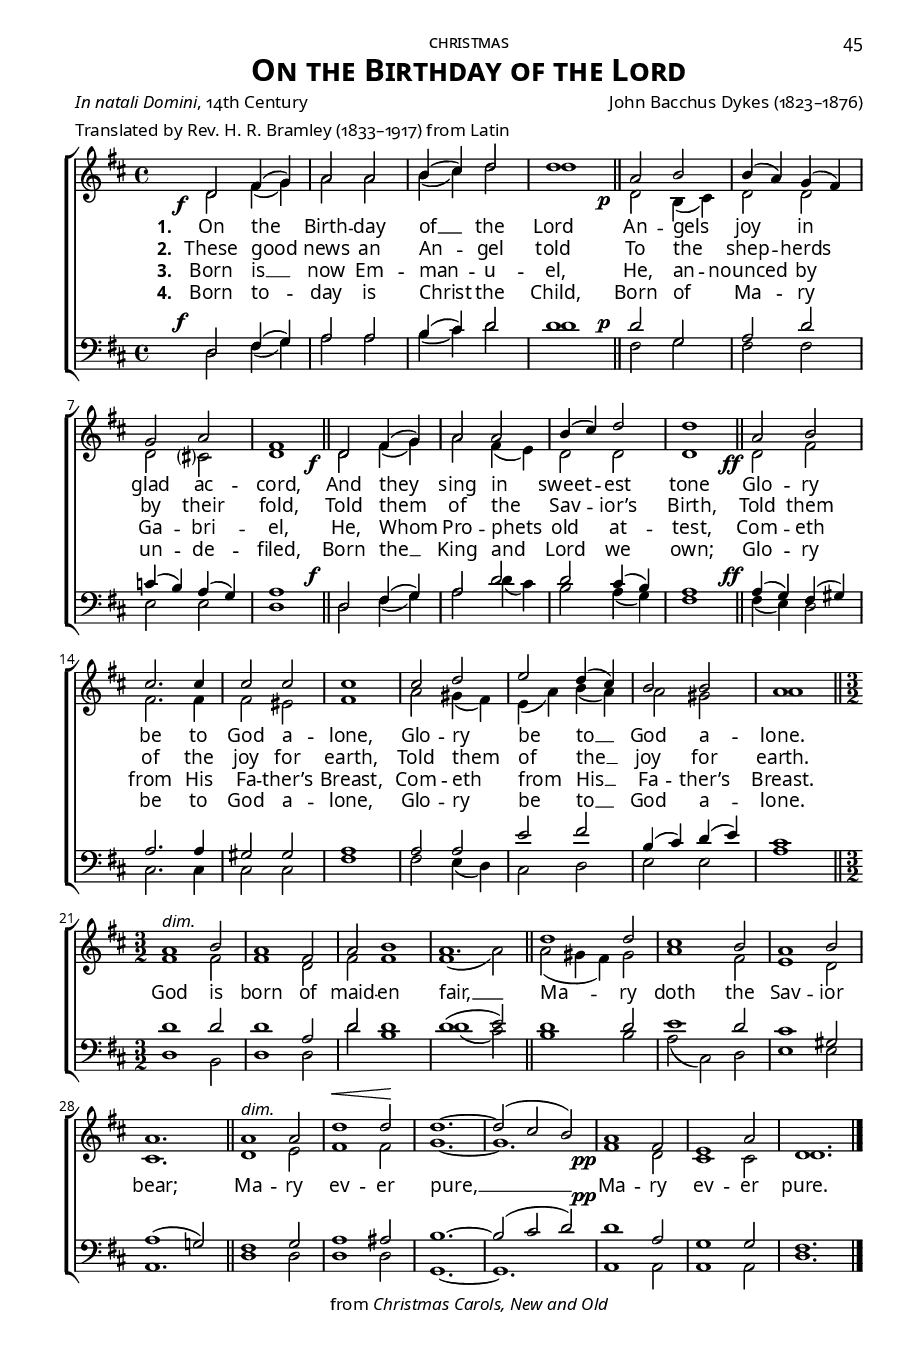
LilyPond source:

\version "2.14.2"
\include "util.ly"
\header {
  title = \markup{\override #'(font-name . "Garamond Premier Pro Semibold"){ \abs-fontsize #15 \smallCapsOldStyle"On the Birthday of the Lord"}}
  poet = \markup\concat{\italic"In natali Domini" \oldStyleNum", 14th Century"}
  meter = \markup\oldStyleNum"Translated by Rev. H. R. Bramley (1833–1917) from Latin"
  composer = \markup\oldStyleNum"John Bacchus Dykes (1823–1876)"
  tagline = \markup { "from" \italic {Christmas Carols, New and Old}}
}
\paper {
  %print-all-headers = ##f
  paper-height = 9\in
  paper-width = 6\in
  indent = 0\in
  %system-system-spacing = #'((basic-distance . 10) (padding . 0))
  system-system-spacing =
    #'((basic-distance . 0)
       (minimum-distance . 0)
       (padding . -15)
       (stretchability . 100))
  ragged-last-bottom = ##f
  ragged-bottom = ##f
  two-sided = ##t
  inner-margin = 0.5\in
  outer-margin = 0.25\in
  top-margin = 0.25\in
  bottom-margin = 0.25\in
  first-page-number = #045
  print-first-page-number = ##t
  headerLine = \markup{\override #'(font-name . "Garamond Premier Pro") \smallCapsOldStyle"christmas"}
  oddHeaderMarkup = \markup\fill-line{
     \override #'(font-name . "Garamond Premier Pro")\abs-fontsize #8.5
     \combine 
        \fill-line{"" \if \should-print-page-number
        \oldStylePageNum""
        }
        \fill-line{\headerLine}
  }
  evenHeaderMarkup = \markup {
     \override #'(font-name . "Garamond Premier Pro")\abs-fontsize #8.5
     \combine
        \if \should-print-page-number
        \oldStylePageNum""
        \fill-line{\headerLine}
  }
}
#(set-global-staff-size 15) \paper{ #(define fonts (make-pango-font-tree "GoudyOlSt BT" "Garamond Premier Pro" "Garamond Premier Pro" (/ 15 20))) }
global = {
  \key d \major
  \time 4/4
  \override DynamicLineSpanner #'staff-padding = #0.0
  \override DynamicLineSpanner #'Y-extent = #'(1 . 1)
  \override DynamicText #'X-offset = #-4
}

sopMusic = \relative c' {
  d2_\f fis4( g) |
  a2 a |
  b4( cis) d2 |
  d1 \bar "||"
  a2_\p b |
  b4( a) g( fis) |
  
  g2 a |
  fis1 \bar "||"
  d2_\f fis4( g) |
  a2 a |
  b4( cis) d2 |
  d1 \bar "||"
  
  a2_\ff b |
  cis2. cis4 |
  cis2 cis |
  cis1 |
  cis2 d |
  e d4( cis) |
  b2 b |
  a1 \bar "||"
  \time 3/2 \break
  a1^\markup\italic"dim." b2 |
  a1 fis2 |
  a2 b1 |
  a1. \bar "||"
  
  d1 d2 |
  cis1 b2 |
  a1 b2 |
  a1. \bar "||"
  a1^\markup\italic"dim." a2 |
  
  d1^\< d2\! |
  d1.~ |
  d2( cis b) |
  a1_\pp fis2 e1 a2 |
  d,1. \bar "|."
}
sopWords = \lyricmode {
  \repeat unfold 42 { \skip 1 }
%  Ma -- ry
}

altoMusic = \relative c' {
  d2 fis4( g) |
  a2 a |
  b4( cis) d2 |
  d1 \bar "||"
  d,2 b4( cis) |
  d2 d |
  
  d cis? |
  d1 \bar "||"
  d2 fis4( g) |
  a2 fis4( e) |
  d2 d |
  d1 \bar "||"
  
  d2 fis |
  fis2. fis4 |
  fis2 eis |
  fis1 |
  a2 gis4( fis) |
  e( a) b( a) |
  
  a2 gis |
  a1 \bar "||"
  \time 3/2
  fis1 fis2 |
  fis1 d2 |
  fis2 fis1 |
  fis1( a2) \bar "||"
  
  a2( gis4 fis) gis2 |
  a1 fis2 |
  e1 d2 |
  cis1. \bar "||"
  d1 e2 |
  
  fis1 fis2 |
  g1.~ g1. |
  fis1 d2 |
  cis1 cis2 |
  d1. \bar "|."
}
altoWords = \lyricmode {
  \dropLyricsIX
  \set stanza = #"1. "
  On the Birth -- day of __ \set associatedVoice = "sopranos" the Lord \unset associatedVoice
  An -- gels joy in glad ac -- cord,
  And they sing in sweet -- est tone
  Glo -- ry be to God a -- lone,
  
  Glo -- ry be \set associatedVoice = "sopranos" to __ God a -- lone. \unset associatedVoice
  
  God is born of maid -- en fair, __
  Ma -- ry doth the Sav -- ior bear;
  \set associatedVoice = "sopranos"
  Ma -- ry ev -- er pure, __
  Ma -- ry ev -- er pure.
}
altoWordsII = \lyricmode {
  \dropLyricsIX
%\markup\italic
  \set stanza = #"2. "
  These good news an An -- \set associatedVoice = "sopranos" gel told \unset associatedVoice
  To the shep -- herds by their fold,
  Told them of the Sav -- ior’s Birth,
  Told them of the joy for earth,
  Told them of \set associatedVoice = "sopranos" the __ joy for earth.
}
altoWordsIII = \lyricmode {
  \dropLyricsIX
  \set stanza = #"3. "
  Born is __ now Em -- man -- \set associatedVoice = "sopranos" u -- el, \unset associatedVoice
  He, an -- nounced by Ga -- bri -- el,
  He, Whom Pro -- phets old at -- test,
  Com -- eth from His Fa -- ther’s Breast,
  Com -- eth from \set associatedVoice = "sopranos" His __ Fa -- ther’s Breast.
}
altoWordsIV = \lyricmode {
  \dropLyricsIX
  \set stanza = #"4. "
  Born to -- day is Christ \set associatedVoice = "sopranos" the Child, \unset associatedVoice
  Born of Ma -- ry un -- de -- filed,
  Born the __ King and Lord we own;
  Glo -- ry be to God a -- lone,
  Glo -- ry be \set associatedVoice = "sopranos" to __ God a -- lone.
}
altoWordsV = \lyricmode {
  \set stanza = #"5. "
  \set ignoreMelismata = ##t
}
altoWordsVI = \lyricmode {
  \set stanza = #"6. "
  \set ignoreMelismata = ##t
}
tenorMusic = \relative c {
  d2^\f fis4( g) |
  a2 a |
  b4( cis) d2 |
  d1 \bar "||"
  
  d2^\p g, |
  a d |
  
  c4( b) a( g) |
  a1 \bar "||"
  d,2^\f fis4( g) |
  a2 d |
  d cis4( b) |
  a1 \bar "||"
  
  a4(^\ff g) fis( gis) |
  a2. a4 |
  gis2 gis |
  a1 |
  a2 a |
  e' fis |
  
  b,4( cis) d( e) |
  cis1 \bar "||"
  \time 3/2
  d1 d2 |
  d1 a2 |
  d2 d1 |
  d1( e2) \bar "||"
  
  d1 d2 |
  e1 d2 |
  cis1 gis2 |
  a1( g!2) \bar "||"
  fis1 g2 |
  
  a1 ais2 |
  b1.~ |
  b2( cis d) |
  d1^\pp a2 |
  g1 g2 |
  fis1. \bar "|."
}
tenorWords = \lyricmode {
  \repeat unfold 42 { \skip 1 }
  %Ma -- ry
}

bassMusic = \relative c {
  d2 fis4( g) |
  a2 a |
  b4( cis) d2 |
  d1 \bar "||"
  fis,2 g |
  fis fis |
  
  e e |
  d1 \bar "||"
  d2 fis4( g) |
  a2 d4( cis) |
  b2 a4( g) |
  fis1 \bar "||"
  
  fis4( e) d2 |
  cis2. cis4 |
  cis2 cis |
  fis1 |
  fis2 e4( d) |
  cis2 d |
  
  e e |
  a1 \bar "||"
  \time 3/2
  d,1 b2 |
  d1 d2 |
  d'2 b1 |
  d1( cis2) \bar "||"
  
  b1 b2 |
  a2( cis,) d |
  e1 e2 |
  a,1. \bar "||"
  d1 d2 |
  
  d1 d2 |
  g,1.~ |
  g |
  a1 a2 |
  a1 a2 |
  d1. \bar "|."
}
bassWords = \lyricmode {

}

pianoRH = \relative c' {
  
}
pianoLH = \relative c' {
  
}

\score {
  <<
   \new ChoirStaff <<
    \new Staff = women <<
      \new Voice = "sopranos" { \voiceOne << \global \sopMusic >> }
      \new Voice = "altos" { \voiceTwo << \global \altoMusic >> }
    >>
    \new Lyrics \with { alignAboveContext = #"women" \override VerticalAxisGroup #'nonstaff-relatedstaff-spacing = #'((basic-distance . 0) (padding . -1))} \lyricsto "sopranos" \sopWords
     \new Lyrics = "altosVI"  \with { alignBelowContext = #"women" \override VerticalAxisGroup #'nonstaff-relatedstaff-spacing = #'((basic-distance . 0))} \lyricsto "altos" \altoWordsVI
    \new Lyrics = "altosV"  \with { alignBelowContext = #"women" \override VerticalAxisGroup #'nonstaff-relatedstaff-spacing = #'((basic-distance . 0))} \lyricsto "altos" \altoWordsV
    \new Lyrics = "altosIV"  \with { alignBelowContext = #"women" \override VerticalAxisGroup #'nonstaff-relatedstaff-spacing = #'((basic-distance . 0))} \lyricsto "altos" \altoWordsIV
    \new Lyrics = "altosIII"  \with { alignBelowContext = #"women" \override VerticalAxisGroup #'nonstaff-relatedstaff-spacing = #'((basic-distance . 0))} \lyricsto "altos" \altoWordsIII
    \new Lyrics = "altosII"  \with { alignBelowContext = #"women" \override VerticalAxisGroup #'nonstaff-relatedstaff-spacing = #'((basic-distance . 0))} \lyricsto "altos" \altoWordsII
    \new Lyrics = "altos"  \with { alignBelowContext = #"women" \override VerticalAxisGroup #'nonstaff-relatedstaff-spacing = #'((padding . -0.5))} \lyricsto "altos" \altoWords
   \new Staff = men <<
      \clef bass
      \new Voice = "tenors" { \voiceOne << \global \tenorMusic >> }
      \new Voice = "basses" { \voiceTwo << \global \bassMusic >> }
    >>
    \new Lyrics \with { alignAboveContext = #"men" \override VerticalAxisGroup #'nonstaff-relatedstaff-spacing = #'((basic-distance . 0) (padding . -1)) } \lyricsto "tenors" \tenorWords
    \new Lyrics \with { alignBelowContext = #"men" \override VerticalAxisGroup #'nonstaff-relatedstaff-spacing = #'((basic-distance . 0)) } \lyricsto "basses" \bassWords
  >>
%    \new PianoStaff << \new Staff { \new Voice { \pianoRH } } \new Staff { \clef "bass" \pianoLH } >>
  >>
  \layout {
    \context {
      \Score
      %\override SpacingSpanner #'base-shortest-duration = #(ly:make-moment 1 8)
      %\override SpacingSpanner #'common-shortest-duration = #(ly:make-moment 1 4)
    }
    \context {
      % Remove all empty staves
      % \Staff \RemoveEmptyStaves \override VerticalAxisGroup #'remove-first = ##t
    }
    \context {
      \Lyrics
      \override LyricText #'X-offset = #center-on-word
    }
  }
  \midi {
    \tempo 4 = 180
    \set Staff.midiInstrument = "piccolo"
  
    \context {
      \Voice
      \remove "Dynamic_performer"
    }
  }
}
